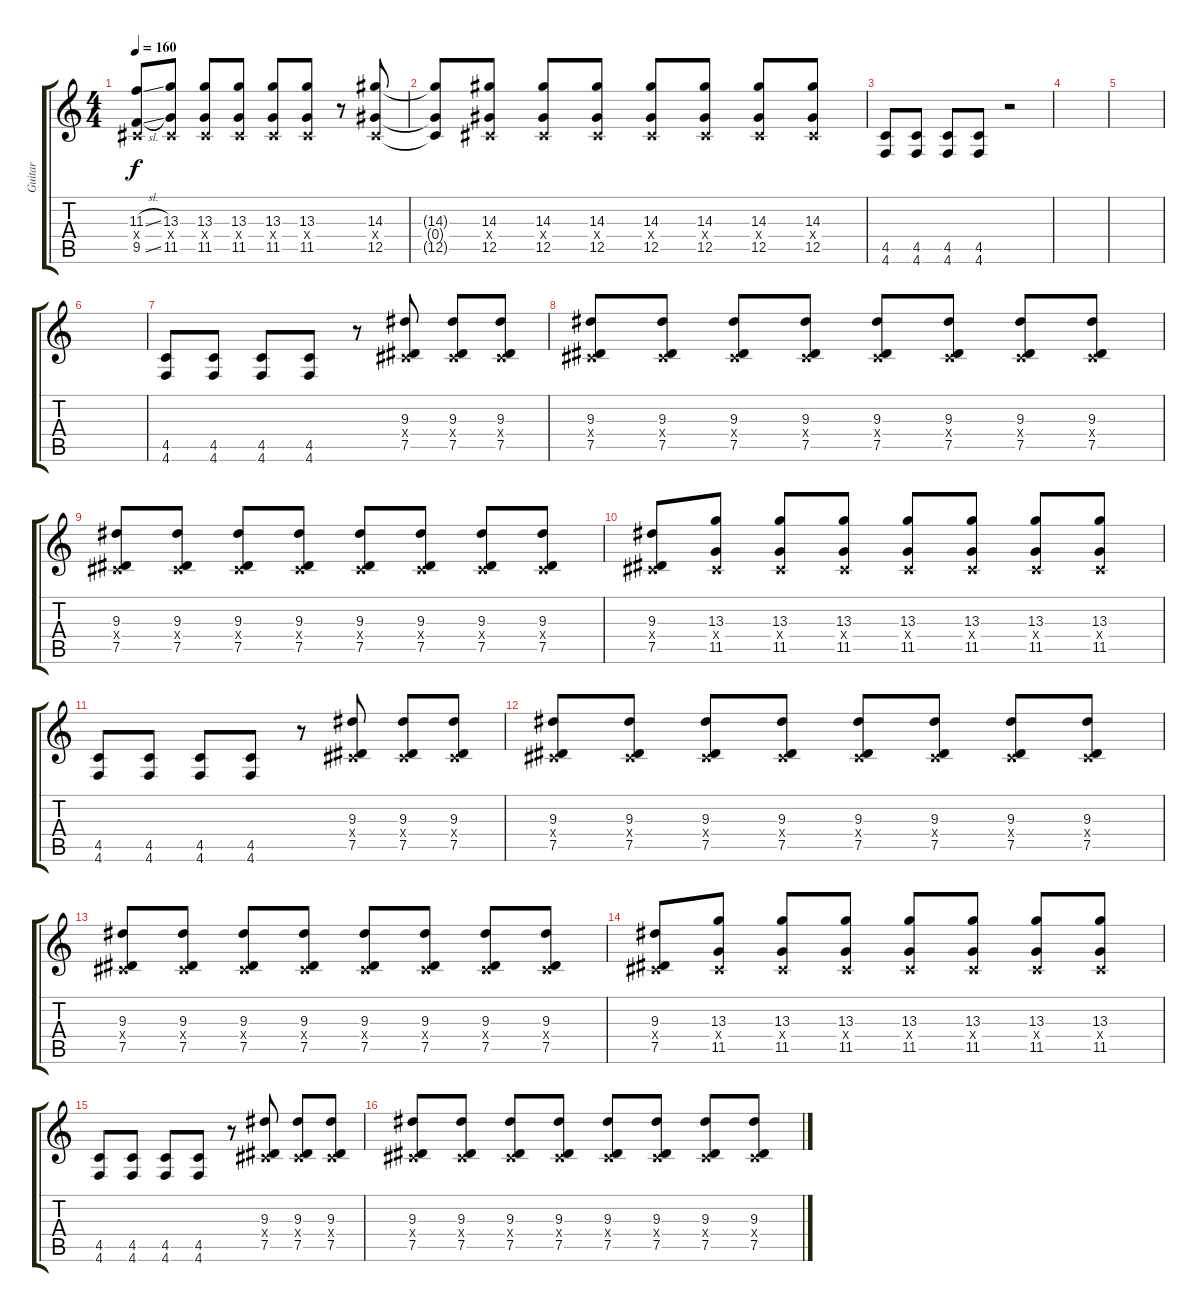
\track ("Guitar" "Guitar") {instrument distortionguitar}
\staff {score tabs}
\tuning (Eb4 Bb3 Gb3 Db3 Ab2 Db2) {hide}
\ts (4 4)
\tempo 160
\clef g2
\ks c
(11.3{sl} 0.4{x} 9.5{sl}).8{dy f} (13.3 0.4{x} 11.5).8 (13.3 0.4{x} 11.5).8 (13.3 0.4{x} 11.5).8 (13.3 0.4{x} 11.5).8 (13.3 0.4{x} 11.5).8 r.8 (14.3 0.4{x} 12.5).8 |
(14.3{t} 0.4{t} 12.5{t}).8 (14.3 0.4{x} 12.5).8 (14.3 0.4{x} 12.5).8 (14.3 0.4{x} 12.5).8 (14.3 0.4{x} 12.5).8 (14.3 0.4{x} 12.5).8 (14.3 0.4{x} 12.5).8 (14.3 0.4{x} 12.5).8 |
(4.5 4.6).8 (4.5 4.6).8 (4.5 4.6).8 (4.5 4.6).8 r.2 |
|
|
|
(4.5 4.6).8 (4.5 4.6).8 (4.5 4.6).8 (4.5 4.6).8 r.8 (9.3 0.4{x} 7.5).8 (9.3 0.4{x} 7.5).8 (9.3 0.4{x} 7.5).8 |
(9.3 0.4{x} 7.5).8 (9.3 0.4{x} 7.5).8 (9.3 0.4{x} 7.5).8 (9.3 0.4{x} 7.5).8 (9.3 0.4{x} 7.5).8 (9.3 0.4{x} 7.5).8 (9.3 0.4{x} 7.5).8 (9.3 0.4{x} 7.5).8 |
(9.3 0.4{x} 7.5).8 (9.3 0.4{x} 7.5).8 (9.3 0.4{x} 7.5).8 (9.3 0.4{x} 7.5).8 (9.3 0.4{x} 7.5).8 (9.3 0.4{x} 7.5).8 (9.3 0.4{x} 7.5).8 (9.3 0.4{x} 7.5).8 |
(9.3 0.4{x} 7.5).8 (13.3 0.4{x} 11.5).8 (13.3 0.4{x} 11.5).8 (13.3 0.4{x} 11.5).8 (13.3 0.4{x} 11.5).8 (13.3 0.4{x} 11.5).8 (13.3 0.4{x} 11.5).8 (13.3 0.4{x} 11.5).8 |
(4.5 4.6).8 (4.5 4.6).8 (4.5 4.6).8 (4.5 4.6).8 r.8 (9.3 0.4{x} 7.5).8 (9.3 0.4{x} 7.5).8 (9.3 0.4{x} 7.5).8 |
(9.3 0.4{x} 7.5).8 (9.3 0.4{x} 7.5).8 (9.3 0.4{x} 7.5).8 (9.3 0.4{x} 7.5).8 (9.3 0.4{x} 7.5).8 (9.3 0.4{x} 7.5).8 (9.3 0.4{x} 7.5).8 (9.3 0.4{x} 7.5).8 |
(9.3 0.4{x} 7.5).8 (9.3 0.4{x} 7.5).8 (9.3 0.4{x} 7.5).8 (9.3 0.4{x} 7.5).8 (9.3 0.4{x} 7.5).8 (9.3 0.4{x} 7.5).8 (9.3 0.4{x} 7.5).8 (9.3 0.4{x} 7.5).8 |
(9.3 0.4{x} 7.5).8 (13.3 0.4{x} 11.5).8 (13.3 0.4{x} 11.5).8 (13.3 0.4{x} 11.5).8 (13.3 0.4{x} 11.5).8 (13.3 0.4{x} 11.5).8 (13.3 0.4{x} 11.5).8 (13.3 0.4{x} 11.5).8 |
(4.5 4.6).8 (4.5 4.6).8 (4.5 4.6).8 (4.5 4.6).8 r.8 (9.3 0.4{x} 7.5).8 (9.3 0.4{x} 7.5).8 (9.3 0.4{x} 7.5).8 |
(9.3 0.4{x} 7.5).8 (9.3 0.4{x} 7.5).8 (9.3 0.4{x} 7.5).8 (9.3 0.4{x} 7.5).8 (9.3 0.4{x} 7.5).8 (9.3 0.4{x} 7.5).8 (9.3 0.4{x} 7.5).8 (9.3 0.4{x} 7.5).8
